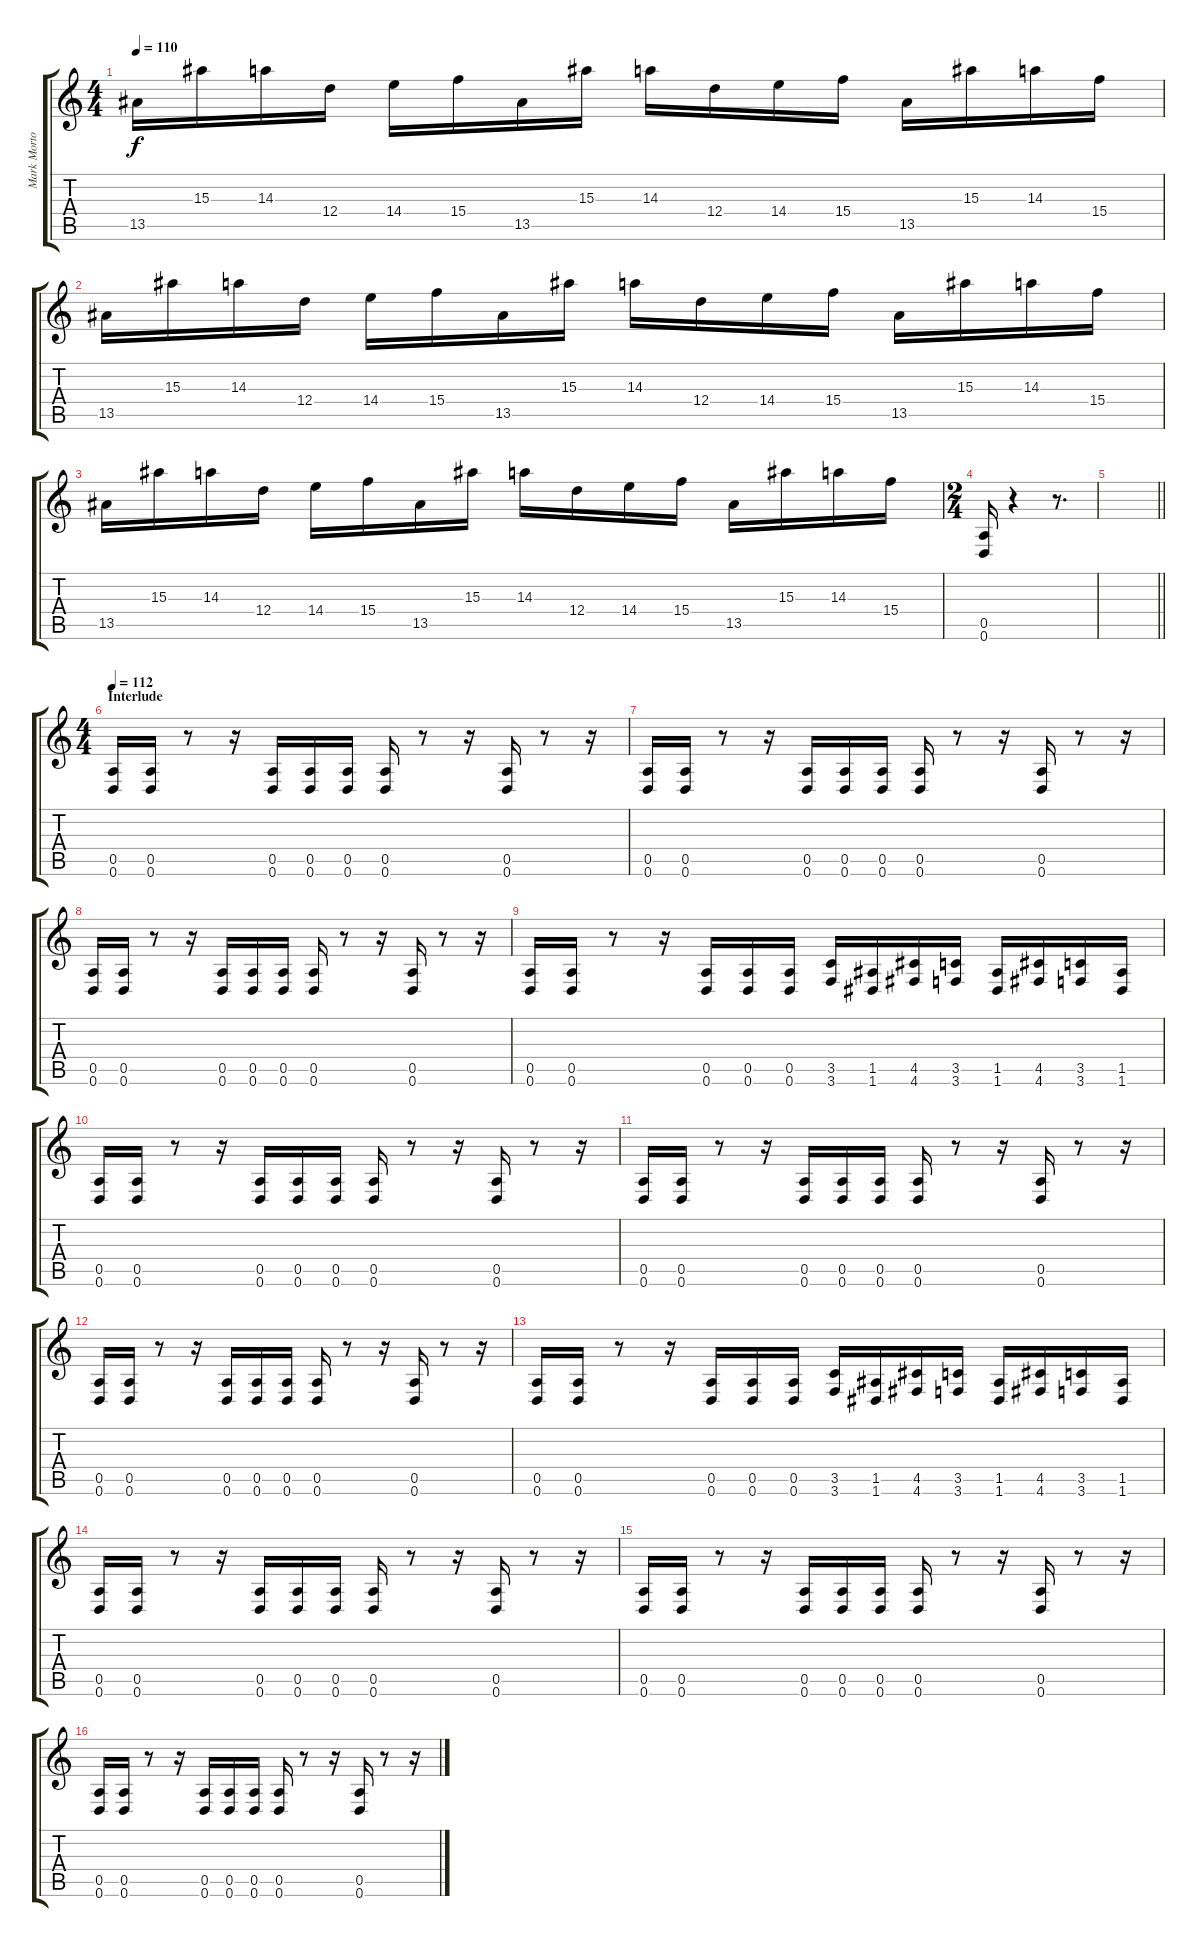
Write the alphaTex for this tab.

\track ("Mark Morton" "Mark Morto") {instrument distortionguitar}
\staff {score tabs}
\tuning (E4 B3 G3 D3 A2 D2) {hide}
\ts (4 4)
\tempo 110
\clef g2
\ks c
13.5.16{dy f} 15.3.16 14.3.16 12.4.16 14.4.16 15.4.16 13.5.16 15.3.16 14.3.16 12.4.16 14.4.16 15.4.16 13.5.16 15.3.16 14.3.16 15.4.16 |
13.5.16 15.3.16 14.3.16 12.4.16 14.4.16 15.4.16 13.5.16 15.3.16 14.3.16 12.4.16 14.4.16 15.4.16 13.5.16 15.3.16 14.3.16 15.4.16 |
13.5.16 15.3.16 14.3.16 12.4.16 14.4.16 15.4.16 13.5.16 15.3.16 14.3.16 12.4.16 14.4.16 15.4.16 13.5.16 15.3.16 14.3.16 15.4.16 |
\ts (2 4)
(0.5 0.6).16 r.4 r.8{d} |
\barLineRight lightlight
|
\ts (4 4)
\section ("" "Interlude")
\tempo 112
(0.5 0.6).16{balance 8} (0.5 0.6).16 r.8 r.16 (0.5 0.6).16 (0.5 0.6).16 (0.5 0.6).16 (0.5 0.6).16 r.8 r.16 (0.5 0.6).16 r.8 r.16 |
(0.5 0.6).16 (0.5 0.6).16 r.8 r.16 (0.5 0.6).16 (0.5 0.6).16 (0.5 0.6).16 (0.5 0.6).16 r.8 r.16 (0.5 0.6).16 r.8 r.16 |
(0.5 0.6).16 (0.5 0.6).16 r.8 r.16 (0.5 0.6).16 (0.5 0.6).16 (0.5 0.6).16 (0.5 0.6).16 r.8 r.16 (0.5 0.6).16 r.8 r.16 |
(0.5 0.6).16 (0.5 0.6).16 r.8 r.16 (0.5 0.6).16 (0.5 0.6).16 (0.5 0.6).16 (3.5 3.6).16 (1.5 1.6).16 (4.5 4.6).16 (3.5 3.6).16 (1.5 1.6).16 (4.5 4.6).16 (3.5 3.6).16 (1.5 1.6).16 |
(0.5 0.6).16 (0.5 0.6).16 r.8 r.16 (0.5 0.6).16 (0.5 0.6).16 (0.5 0.6).16 (0.5 0.6).16 r.8 r.16 (0.5 0.6).16 r.8 r.16 |
(0.5 0.6).16 (0.5 0.6).16 r.8 r.16 (0.5 0.6).16 (0.5 0.6).16 (0.5 0.6).16 (0.5 0.6).16 r.8 r.16 (0.5 0.6).16 r.8 r.16 |
(0.5 0.6).16 (0.5 0.6).16 r.8 r.16 (0.5 0.6).16 (0.5 0.6).16 (0.5 0.6).16 (0.5 0.6).16 r.8 r.16 (0.5 0.6).16 r.8 r.16 |
(0.5 0.6).16 (0.5 0.6).16 r.8 r.16 (0.5 0.6).16 (0.5 0.6).16 (0.5 0.6).16 (3.5 3.6).16 (1.5 1.6).16 (4.5 4.6).16 (3.5 3.6).16 (1.5 1.6).16 (4.5 4.6).16 (3.5 3.6).16 (1.5 1.6).16 |
(0.5 0.6).16 (0.5 0.6).16 r.8 r.16 (0.5 0.6).16 (0.5 0.6).16 (0.5 0.6).16 (0.5 0.6).16 r.8 r.16 (0.5 0.6).16 r.8 r.16 |
(0.5 0.6).16 (0.5 0.6).16 r.8 r.16 (0.5 0.6).16 (0.5 0.6).16 (0.5 0.6).16 (0.5 0.6).16 r.8 r.16 (0.5 0.6).16 r.8 r.16 |
(0.5 0.6).16 (0.5 0.6).16 r.8 r.16 (0.5 0.6).16 (0.5 0.6).16 (0.5 0.6).16 (0.5 0.6).16 r.8 r.16 (0.5 0.6).16 r.8 r.16
